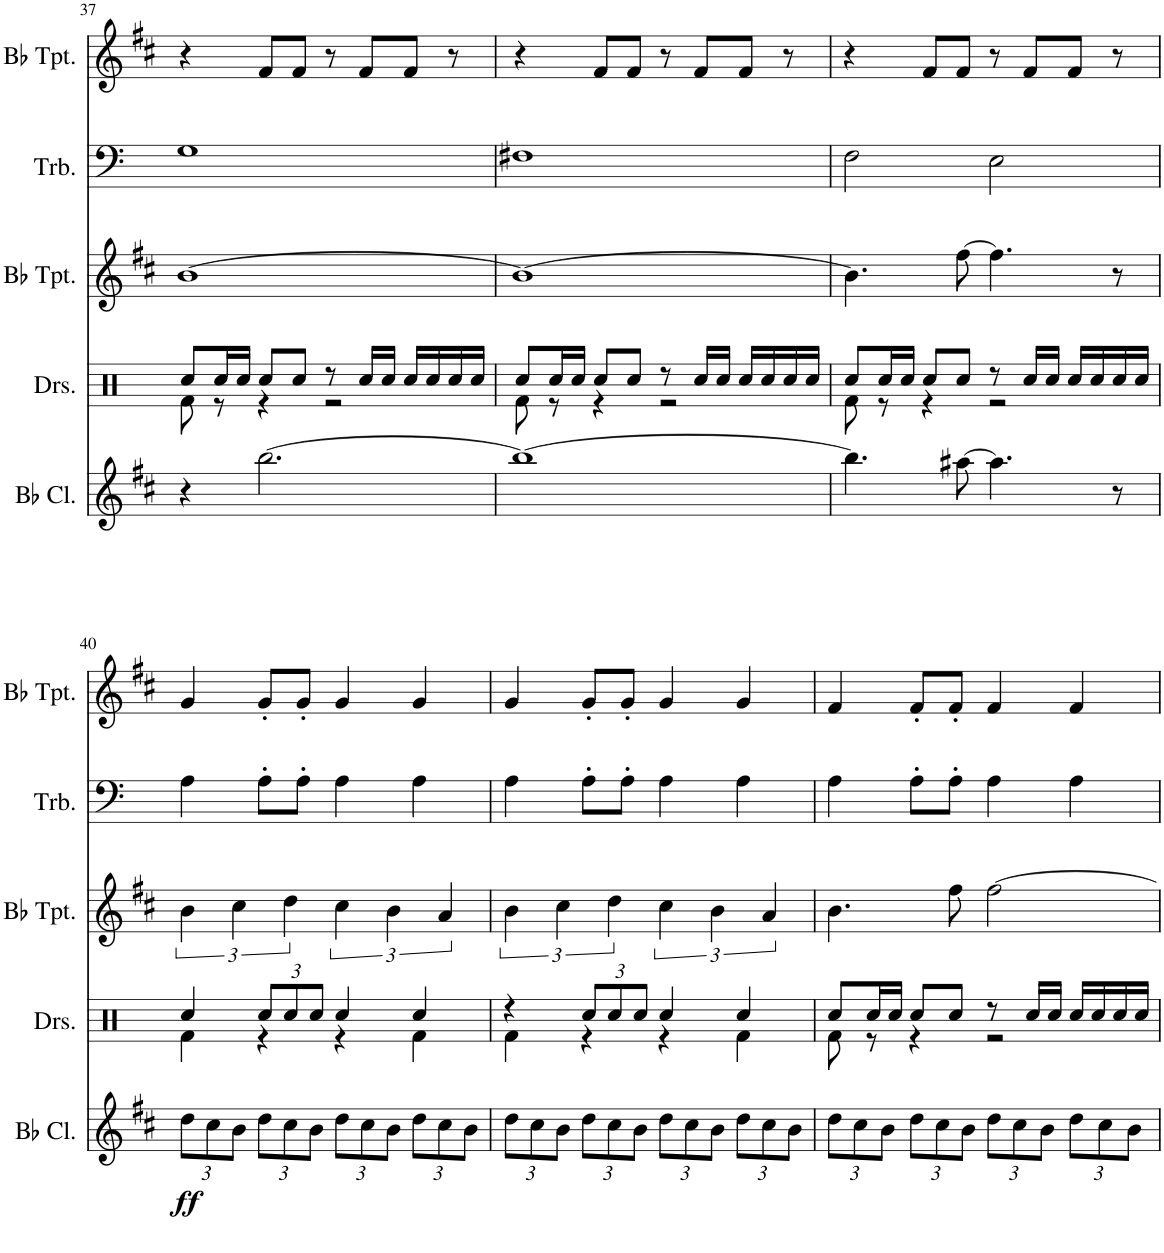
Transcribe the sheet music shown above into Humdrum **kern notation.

**kern	**dynam	**kern	**kern	**kern	**kern
*part5	*part5	*part4	*part3	*part2	*part1
*staff5	*staff5	*staff4	*staff3	*staff2	*staff1
*I"Bb Clarinet	*	*I"Drumset	*I"Bb Trumpet	*I"Trombone	*I"Bb Trumpet
*I'Bb Cl.	*	*I'Drs.	*I'Bb Tpt.	*I'Trb.	*I'Bb Tpt.
!!LO:PB:g=z
*clefG2	*	*clefX	*clefG2	*clefF4	*clefG2
*Trd1c2	*	*	*Trd1c2	*	*Trd1c2
*k[f#c#]	*	*k[]	*k[f#c#]	*k[]	*k[f#c#]
*M4/4	*	*M4/4	*M4/4	*M4/4	*M4/4
=37	=37	=37	=37	=37	=37
*	*	*^	*	*	*
4r	.	8Rcc/L	8Rf\	[1b	1G	4r
.	.	16Rcc/L	8r	.	.	.
.	.	16Rcc/JJ	.	.	.	.
[2.bb\	.	8Rcc/L	4r	.	.	8f#/L
.	.	8Rcc/J	.	.	.	8f#/J
.	.	8r	2r	.	.	8r
.	.	16Rcc/LL	.	.	.	8f#/L
.	.	16Rcc/JJ	.	.	.	.
.	.	16Rcc/LL	.	.	.	8f#/J
.	.	16Rcc/	.	.	.	.
.	.	16Rcc/	.	.	.	8r
.	.	16Rcc/JJ	.	.	.	.
=38	=38	=38	=38	=38	=38	=38
1bb_	.	8Rcc/L	8Rf\	1b_	1F#X	4r
.	.	16Rcc/L	8r	.	.	.
.	.	16Rcc/JJ	.	.	.	.
.	.	8Rcc/L	4r	.	.	8f#/L
.	.	8Rcc/J	.	.	.	8f#/J
.	.	8r	2r	.	.	8r
.	.	16Rcc/LL	.	.	.	8f#/L
.	.	16Rcc/JJ	.	.	.	.
.	.	16Rcc/LL	.	.	.	8f#/J
.	.	16Rcc/	.	.	.	.
.	.	16Rcc/	.	.	.	8r
.	.	16Rcc/JJ	.	.	.	.
=39	=39	=39	=39	=39	=39	=39
4.bb\]	.	8Rcc/L	8Rf\	4.b\]	2F\	4r
.	.	16Rcc/L	8r	.	.	.
.	.	16Rcc/JJ	.	.	.	.
.	.	8Rcc/L	4r	.	.	8f#/L
[8aa#X\	.	8Rcc/J	.	[8ff#\	.	8f#/J
4.aa#\]	.	8r	2r	4.ff#\]	2E\	8r
.	.	16Rcc/LL	.	.	.	8f#/L
.	.	16Rcc/JJ	.	.	.	.
.	.	16Rcc/LL	.	.	.	8f#/J
.	.	16Rcc/	.	.	.	.
8r	.	16Rcc/	.	8r	.	8r
.	.	16Rcc/JJ	.	.	.	.
!!LO:LB:g=z
=40	=40	=40	=40	=40	=40	=40
*Xbrackettup	*	*	*	*	*	*
!	!LO:DY:b	!	!	!	!	!
12dd\L	ff	4Rcc/	4Rf\	6b\	4A\	4g/
12cc#\	.	.	.	.	.	.
12b\J	.	.	.	6cc#\	.	.
*	*	*Xbrackettup	*	*	*	*
12dd\L	.	12Rcc/L	4r	.	8A'\L	8g'/L
12cc#\	.	12Rcc/	.	6dd\	.	.
.	.	.	.	.	8A'\J	8g'/J
12b\J	.	12Rcc/J	.	.	.	.
12dd\L	.	4Rcc/	4r	6cc#\	4A\	4g/
12cc#\	.	.	.	.	.	.
12b\J	.	.	.	6b\	.	.
12dd\L	.	4Rcc/	4Rf\	.	4A\	4g/
12cc#\	.	.	.	6a/	.	.
12b\J	.	.	.	.	.	.
=41	=41	=41	=41	=41	=41	=41
12dd\L	.	4r	4Rf\	6b\	4A\	4g/
12cc#\	.	.	.	.	.	.
12b\J	.	.	.	6cc#\	.	.
12dd\L	.	12Rcc/L	4r	.	8A'\L	8g'/L
12cc#\	.	12Rcc/	.	6dd\	.	.
.	.	.	.	.	8A'\J	8g'/J
12b\J	.	12Rcc/J	.	.	.	.
12dd\L	.	4Rcc/	4r	6cc#\	4A\	4g/
12cc#\	.	.	.	.	.	.
12b\J	.	.	.	6b\	.	.
12dd\L	.	4Rcc/	4Rf\	.	4A\	4g/
12cc#\	.	.	.	6a/	.	.
12b\J	.	.	.	.	.	.
=42	=42	=42	=42	=42	=42	=42
12dd\L	.	8Rcc/L	8Rf\	4.b\	4A\	4f#/
12cc#\	.	.	.	.	.	.
.	.	16Rcc/L	8r	.	.	.
12b\J	.	.	.	.	.	.
.	.	16Rcc/JJ	.	.	.	.
12dd\L	.	8Rcc/L	4r	.	8A'\L	8f#'/L
12cc#\	.	.	.	.	.	.
.	.	8Rcc/J	.	8ff#\	8A'\J	8f#'/J
12b\J	.	.	.	.	.	.
12dd\L	.	8r	2r	[2ff#\	4A\	4f#/
12cc#\	.	.	.	.	.	.
.	.	16Rcc/LL	.	.	.	.
12b\J	.	.	.	.	.	.
.	.	16Rcc/JJ	.	.	.	.
12dd\L	.	16Rcc/LL	.	.	4A\	4f#/
.	.	16Rcc/	.	.	.	.
12cc#\	.	.	.	.	.	.
.	.	16Rcc/	.	.	.	.
12b\J	.	.	.	.	.	.
.	.	16Rcc/JJ	.	.	.	.
*	*	*v	*v	*	*	*
=	=	=	=	=	=
*-	*-	*-	*-	*-	*-
